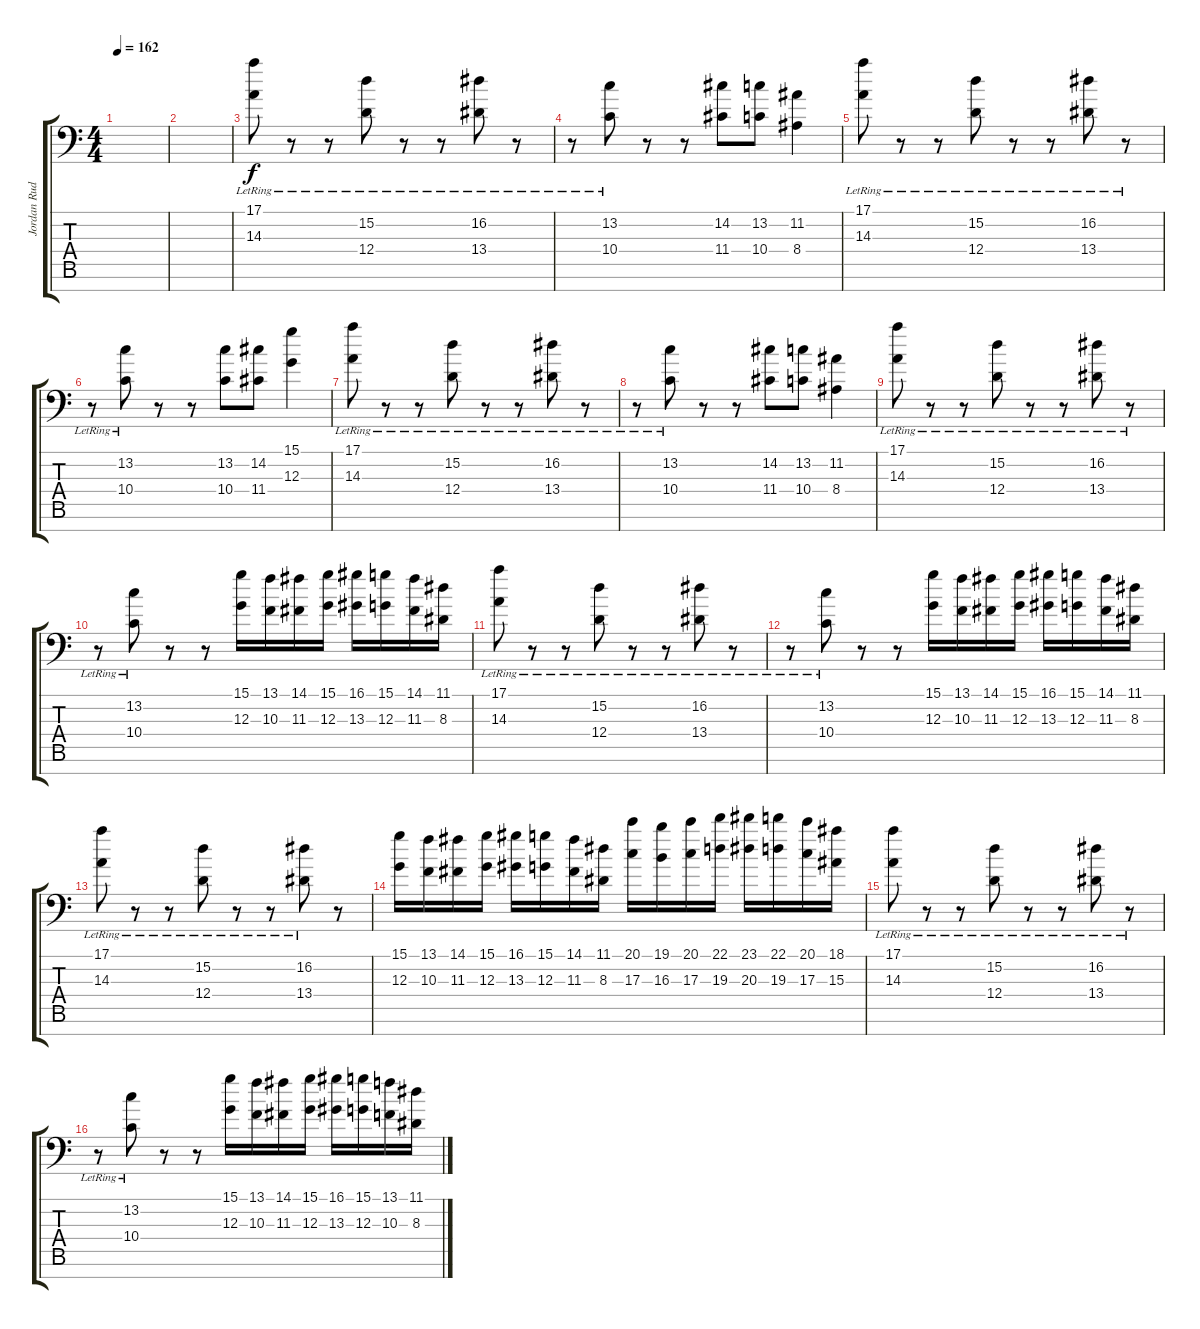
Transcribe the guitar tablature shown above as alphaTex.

\track ("Jordan Rudess chords 2" "Jordan Rud") {instrument pad4choir}
\staff {score tabs}
\tuning (E4 B3 G3 D3 A2 E2 C-1) {hide}
\ts (4 4)
\tempo 162
\clef f4
\ks c
|
|
(17.1{lr} 14.3{lr}).8{volume 16} r.8 r.8 (15.2{lr} 12.4{lr}).8 r.8 r.8 (16.2{lr} 13.4{lr}).8 r.8 |
r.8 (13.2{lr} 10.4{lr}).8 r.8 r.8 (14.2 11.4).8 (13.2 10.4).8 (11.2 8.4).4 |
(17.1{lr} 14.3{lr}).8 r.8 r.8 (15.2{lr} 12.4{lr}).8 r.8 r.8 (16.2{lr} 13.4{lr}).8 r.8 |
r.8 (13.2{lr} 10.4{lr}).8 r.8 r.8 (13.2 10.4).8 (14.2 11.4).8 (15.1 12.3).4 |
(17.1{lr} 14.3{lr}).8 r.8 r.8 (15.2{lr} 12.4{lr}).8 r.8 r.8 (16.2{lr} 13.4{lr}).8 r.8 |
r.8 (13.2{lr} 10.4{lr}).8 r.8 r.8 (14.2 11.4).8 (13.2 10.4).8 (11.2 8.4).4 |
(17.1{lr} 14.3{lr}).8 r.8 r.8 (15.2{lr} 12.4{lr}).8 r.8 r.8 (16.2{lr} 13.4{lr}).8 r.8 |
r.8 (13.2{lr} 10.4{lr}).8 r.8 r.8 (15.1 12.3).16 (13.1 10.3).16 (14.1 11.3).16 (15.1 12.3).16 (16.1 13.3).16 (15.1 12.3).16 (14.1 11.3).16 (11.1 8.3).16 |
(17.1{lr} 14.3{lr}).8 r.8 r.8 (15.2{lr} 12.4{lr}).8 r.8 r.8 (16.2{lr} 13.4{lr}).8 r.8 |
r.8 (13.2{lr} 10.4{lr}).8 r.8 r.8 (15.1 12.3).16 (13.1 10.3).16 (14.1 11.3).16 (15.1 12.3).16 (16.1 13.3).16 (15.1 12.3).16 (14.1 11.3).16 (11.1 8.3).16 |
(17.1{lr} 14.3{lr}).8 r.8 r.8 (15.2{lr} 12.4{lr}).8 r.8 r.8 (16.2{lr} 13.4{lr}).8 r.8 |
(15.1 12.3).16 (13.1 10.3).16 (14.1 11.3).16 (15.1 12.3).16 (16.1 13.3).16 (15.1 12.3).16 (14.1 11.3).16 (11.1 8.3).16 (20.1 17.3).16 (19.1 16.3).16 (20.1 17.3).16 (22.1 19.3).16 (23.1 20.3).16 (22.1 19.3).16 (20.1 17.3).16 (18.1 15.3).16 |
(17.1{lr} 14.3{lr}).8 r.8 r.8 (15.2{lr} 12.4{lr}).8 r.8 r.8 (16.2{lr} 13.4{lr}).8 r.8 |
r.8 (13.2{lr} 10.4{lr}).8 r.8 r.8 (15.1 12.3).16 (13.1 10.3).16 (14.1 11.3).16 (15.1 12.3).16 (16.1 13.3).16 (15.1 12.3).16 (13.1 10.3).16 (11.1 8.3).16
